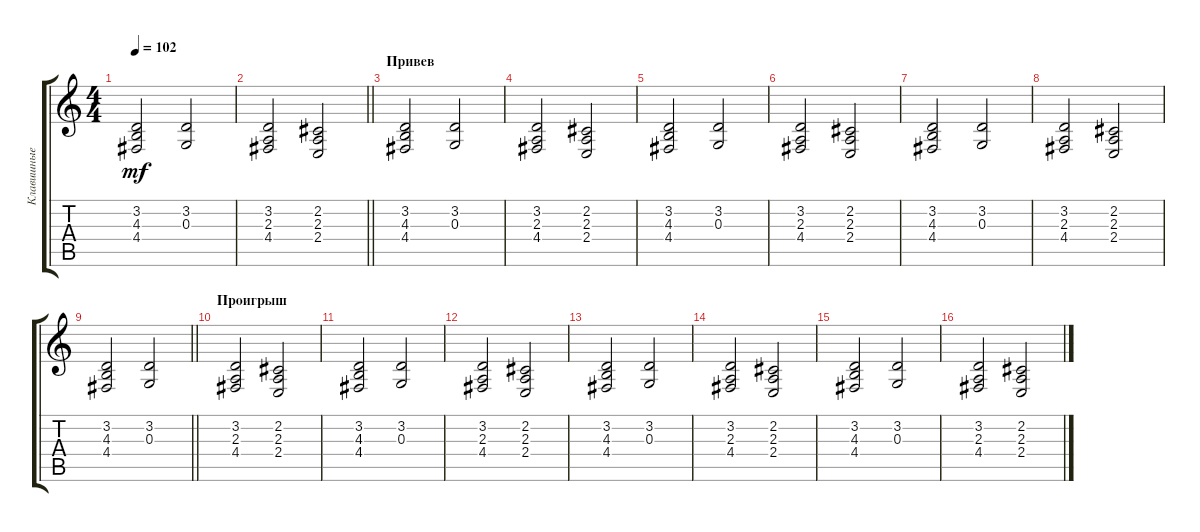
\track ("Клавишные" "Клавишные") {instrument rockorgan}
\staff {score tabs}
\tuning (E4 B3 G3 D3 A2 E2) {hide}
\ts (4 4)
\tempo 102
\clef g2
\ks c
(3.2 4.3 4.4).2{dy mf} (3.2 0.3).2 |
\barLineRight lightlight
(3.2 2.3 4.4).2 (2.2 2.3 2.4).2 |
\section ("" "Привев")
(3.2 4.3 4.4).2 (3.2 0.3).2 |
(3.2 2.3 4.4).2 (2.2 2.3 2.4).2 |
(3.2 4.3 4.4).2 (3.2 0.3).2 |
(3.2 2.3 4.4).2 (2.2 2.3 2.4).2 |
(3.2 4.3 4.4).2 (3.2 0.3).2 |
(3.2 2.3 4.4).2 (2.2 2.3 2.4).2 |
\barLineRight lightlight
(3.2 4.3 4.4).2 (3.2 0.3).2 |
\section ("" "Проигрыш")
(3.2 2.3 4.4).2 (2.2 2.3 2.4).2 |
(3.2 4.3 4.4).2 (3.2 0.3).2 |
(3.2 2.3 4.4).2 (2.2 2.3 2.4).2 |
(3.2 4.3 4.4).2 (3.2 0.3).2 |
(3.2 2.3 4.4).2 (2.2 2.3 2.4).2 |
(3.2 4.3 4.4).2 (3.2 0.3).2 |
(3.2 2.3 4.4).2 (2.2 2.3 2.4).2
